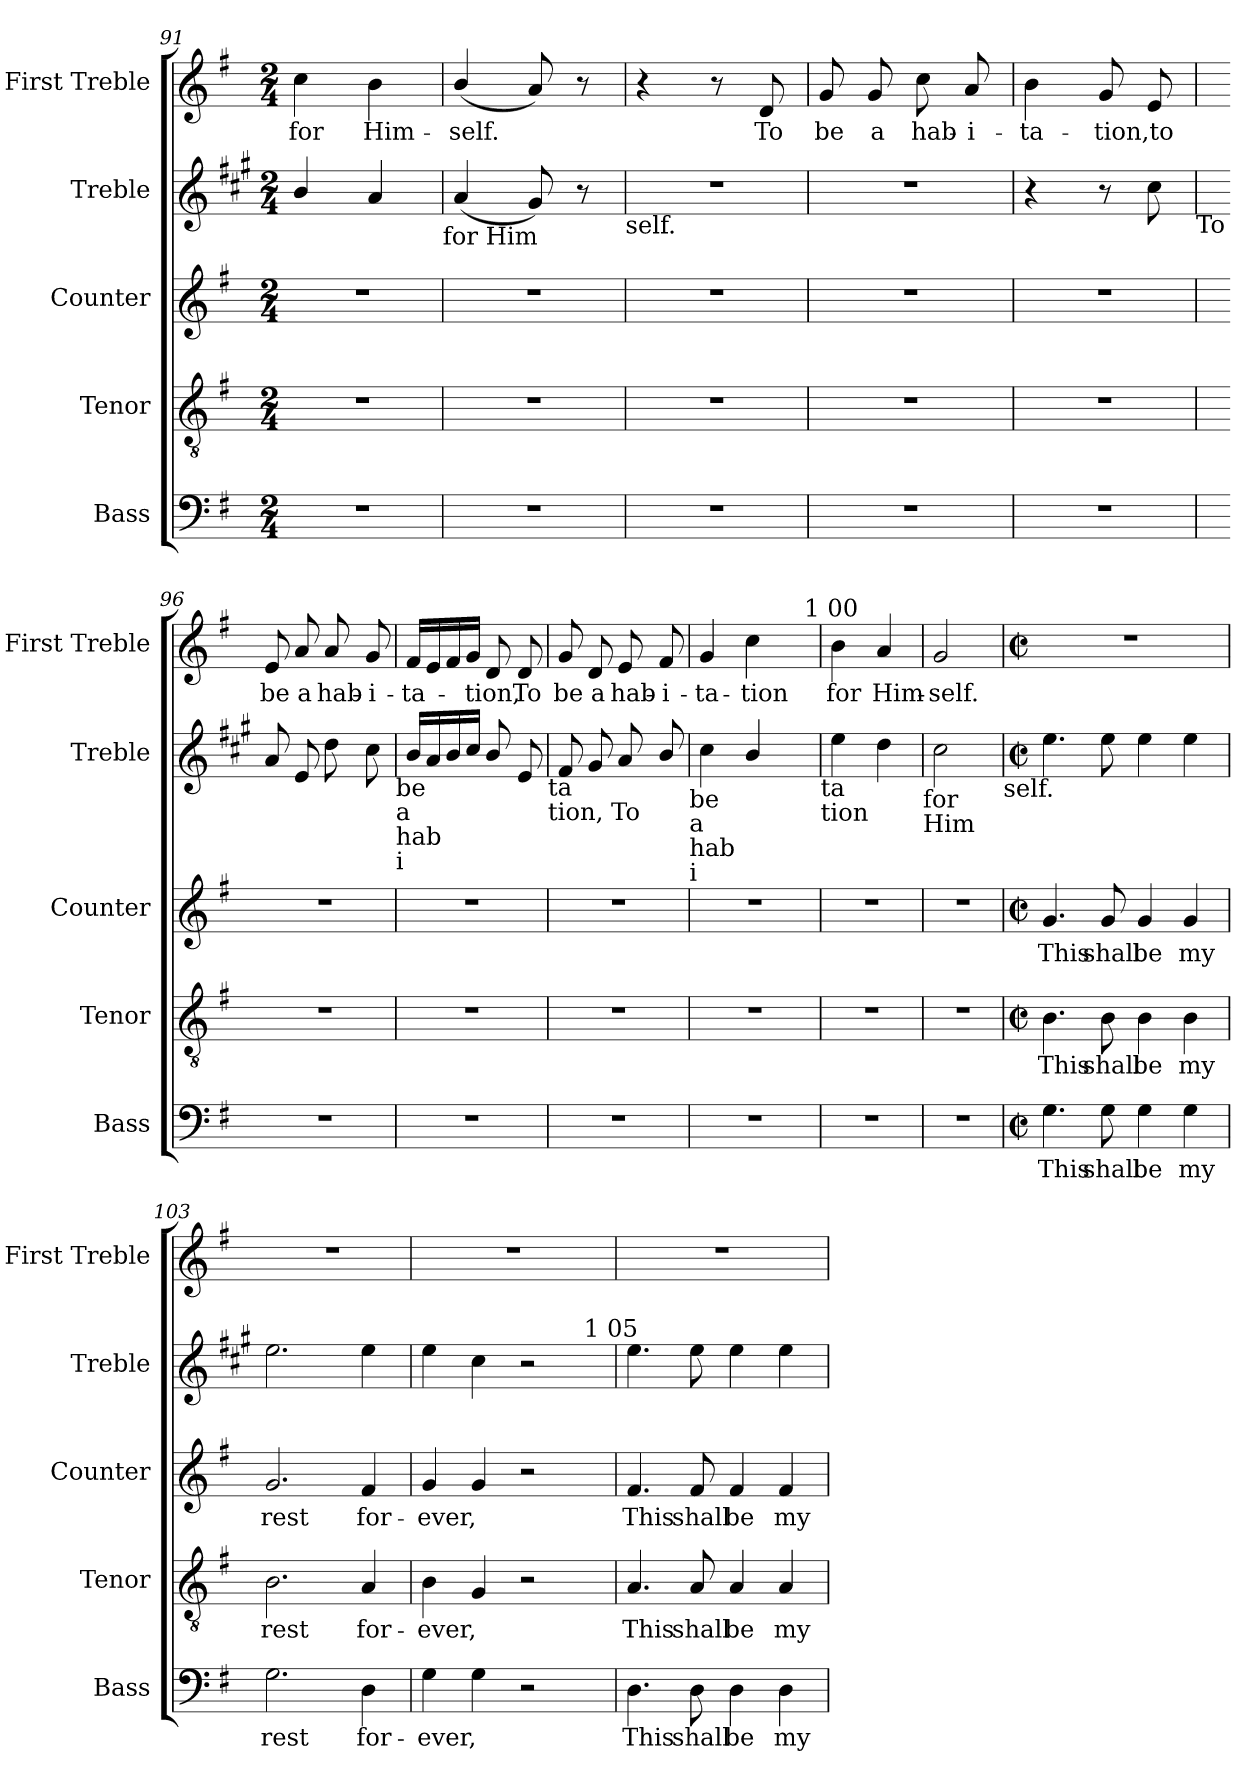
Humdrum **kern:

**kern	**text	**kern	**text	**kern	**text	**kern	**kern	**text
*part5	*part5	*part4	*part4	*part3	*part3	*part2	*part1	*part1
*staff5	*staff5	*staff4	*staff4	*staff3	*staff3	*staff2	*staff1	*staff1
*I"Bass	*	*I"Tenor	*	*I"Counter	*	*I"Treble	*I"First  Treble	*
*I'Bass	*	*I'Tenor	*	*I'Counter	*	*I'Treble	*I'First  Treble	*
*clefF4	*	*clefGv2	*	*clefG2	*	*clefG2	*clefG2	*
*	*	*	*	*	*	*ITrd1c2	*	*
*k[f#]	*	*k[f#]	*	*k[f#]	*	*k[f#]	*k[f#]	*
*G:	*	*G:	*	*G:	*	*G:	*G:	*
*M2/4	*	*M2/4	*	*M2/4	*	*M2/4	*M2/4	*
=91	=91	=91	=91	=91	=91	=91	=91	=91
!	!	!	!	!	!	!	!	!LO:LY:b:cj
2r	.	2r	.	2r	.	4a/	4cc\	for
!	!	!	!	!	!	!	!	!LO:LY:b:cj
.	.	.	.	.	.	4g/	4b\	Him-
!	!	!	!	!	!	!LO:TX:b:t=for Him	!	!
=92	=92	=92	=92	=92	=92	=92	=92	=92
!	!	!	!	!	!	!	!	!LO:LY:b:cj
2r	.	2r	.	2r	.	(<4g/	(<4b/	-self.
.	.	.	.	.	.	8f#/)	8a/)	.
.	.	.	.	.	.	8r	8r	.
!	!	!	!	!	!	!LO:TX:b:t=self.	!	!
=93	=93	=93	=93	=93	=93	=93	=93	=93
2r	.	2r	.	2r	.	2r	4r	.
.	.	.	.	.	.	.	8r	.
!	!	!	!	!	!	!	!	!LO:LY:b:cj
.	.	.	.	.	.	.	8d/	To
=94	=94	=94	=94	=94	=94	=94	=94	=94
!	!	!	!	!	!	!	!	!LO:LY:b:cj
2r	.	2r	.	2r	.	2r	8g/	be
!	!	!	!	!	!	!	!	!LO:LY:b:cj
.	.	.	.	.	.	.	8g/	a
!	!	!	!	!	!	!	!	!LO:LY:b:cj
.	.	.	.	.	.	.	8cc\	hab-
!	!	!	!	!	!	!	!	!LO:LY:b:cj
.	.	.	.	.	.	.	8a/	-i-
=95	=95	=95	=95	=95	=95	=95	=95	=95
!	!	!	!	!	!	!	!	!LO:LY:b:cj
2r	.	2r	.	2r	.	4r	4b\	-ta-
!	!	!	!	!	!	!	!	!LO:LY:b:cj
.	.	.	.	.	.	8r	8g/	-tion,to
.	.	.	.	.	.	8b\	8e/	.
!	!	!	!	!	!	!LO:TX:b:t=To	!	!
!!LO:LB:g=z
=96	=96	=96	=96	=96	=96	=96	=96	=96
!	!	!	!	!	!	!	!	!LO:LY:b:cj
2r	.	2r	.	2r	.	8g/	8e/	be
!	!	!	!	!	!	!	!	!LO:LY:b:cj
.	.	.	.	.	.	8d/	8a/	a
!	!	!	!	!	!	!	!	!LO:LY:b:cj
.	.	.	.	.	.	8cc\	8a/	hab-
!	!	!	!	!	!	!	!	!LO:LY:b:cj
.	.	.	.	.	.	8b\	8g/	-i-
!	!	!	!	!	!	!LO:TX:b:t=be	!	!
!	!	!	!	!	!	!LO:TX:b:t=a	!	!
!	!	!	!	!	!	!LO:TX:b:t=hab	!	!
!	!	!	!	!	!	!LO:TX:b:t=i	!	!
=97	=97	=97	=97	=97	=97	=97	=97	=97
!	!	!	!	!	!	!	!	!LO:LY:b:cj
2r	.	2r	.	2r	.	16a/L	16f#/L	-ta-
.	.	.	.	.	.	16g/	16e/	.
.	.	.	.	.	.	16a/	16f#/	.
.	.	.	.	.	.	16b/J	16g/J	.
!	!	!	!	!	!	!	!	!LO:LY:b:cj
.	.	.	.	.	.	8a/	8d/	-tion,
!	!	!	!	!	!	!	!	!LO:LY:b:cj
.	.	.	.	.	.	8d/	8d/	To
!	!	!	!	!	!	!LO:TX:b:t=ta	!	!
!	!	!	!	!	!	!LO:TX:b:t=tion, To	!	!
=98	=98	=98	=98	=98	=98	=98	=98	=98
!	!	!	!	!	!	!	!	!LO:LY:b:cj
2r	.	2r	.	2r	.	8e/	8g/	be
!	!	!	!	!	!	!	!	!LO:LY:b:cj
.	.	.	.	.	.	8f#/	8d/	a
!	!	!	!	!	!	!	!	!LO:LY:b:cj
.	.	.	.	.	.	8g/	8e/	hab-
!	!	!	!	!	!	!	!	!LO:LY:b:cj
.	.	.	.	.	.	8a/	8f#/	-i-
!	!	!	!	!	!	!LO:TX:b:t=be	!	!
!	!	!	!	!	!	!LO:TX:b:t=a	!	!
!	!	!	!	!	!	!LO:TX:b:t=hab	!	!
!	!	!	!	!	!	!LO:TX:b:t=i	!	!
=99	=99	=99	=99	=99	=99	=99	=99	=99
!	!	!	!	!	!	!	!	!LO:LY:b:cj
*	*	*	*	*	*	*	*^	*
2r	.	2r	.	2r	.	4b\	4g/	4ryy	-ta-
!	!	!	!	!	!	!	!	!	!LO:LY:b:cj
.	.	.	.	.	.	4a/	4cc\	8ryy	-tion
.	.	.	.	.	.	.	.	16ryy	.
.	.	.	.	.	.	.	.	64ryy	.
!	!	!	!	!	!	!	!	!LO:TX:a:t=1 00	!
.	.	.	.	.	.	.	.	32.ryy	.
!	!	!	!	!	!	!LO:TX:b:t=ta	!	!	!
!	!	!	!	!	!	!LO:TX:b:t=tion	!	!	!
=100	=100	=100	=100	=100	=100	=100	=100	=100	=100
!	!	!	!	!	!	!	!	!	!LO:LY:b:cj
*	*	*	*	*	*	*	*v	*v	*
2r	.	2r	.	2r	.	4dd\	4b\	for
!	!	!	!	!	!	!	!	!LO:LY:b:cj
.	.	.	.	.	.	4cc\	4a/	Him-
!	!	!	!	!	!	!LO:TX:b:t=for	!	!
!	!	!	!	!	!	!LO:TX:b:t=Him	!	!
=101	=101	=101	=101	=101	=101	=101	=101	=101
!	!	!	!	!	!	!	!	!LO:LY:b:cj
2r	.	2r	.	2r	.	2b\	2g/	-self.
!	!	!	!	!	!	!LO:TX:b:t=self.	!	!
!!LO:LB:g=z
=102	=102	=102	=102	=102	=102	=102	=102	=102
*M2/2	*	*M2/2	*	*M2/2	*	*M2/2	*M2/2	*
*met(c|)	*	*met(c|)	*	*met(c|)	*	*met(c|)	*met(c|)	*
!	!LO:LY:a:cj	!	!LO:LY:a:cj	!	!LO:LY:b:cj	!	!	!
4.G\	This	4.B\	This	4.g/	This	4.dd\	1r	.
!	!LO:LY:a:cj	!	!LO:LY:a:cj	!	!LO:LY:b:cj	!	!	!
8G\	shall	8B\	shall	8g/	shall	8dd\	.	.
!	!LO:LY:a:cj	!	!LO:LY:a:cj	!	!LO:LY:b:cj	!	!	!
4G\	be	4B\	be	4g/	be	4dd\	.	.
!	!LO:LY:a:cj	!	!LO:LY:a:cj	!	!LO:LY:b:cj	!	!	!
4G\	my	4B\	my	4g/	my	4dd\	.	.
=103	=103	=103	=103	=103	=103	=103	=103	=103
!	!LO:LY:a:cj	!	!LO:LY:a:cj	!	!LO:LY:b:cj	!	!	!
2.G\	rest	2.B\	rest	2.g/	rest	2.dd\	1r	.
!	!LO:LY:a:cj	!	!LO:LY:a:cj	!	!LO:LY:b:cj	!	!	!
4D\	for-	4A/	for-	4f#/	for-	4dd\	.	.
=104	=104	=104	=104	=104	=104	=104	=104	=104
!	!LO:LY:a	!	!LO:LY:a	!	!LO:LY:b	!	!	!
*	*	*	*	*	*	*^	*	*
4G\	-ever,	4B\	-ever,	4g/	-ever,	4dd\	2..ryy	1r	.
4G\	.	4G/	.	4g/	.	4b\	.	.	.
2r	.	2r	.	2r	.	2r	.	.	.
!	!	!	!	!	!	!	!LO:TX:a:t=1 05	!	!
.	.	.	.	.	.	.	8ryy	.	.
=105	=105	=105	=105	=105	=105	=105	=105	=105	=105
!	!LO:LY:a:cj	!	!LO:LY:a:cj	!	!LO:LY:b:cj	!	!	!	!
*	*	*	*	*	*	*v	*v	*	*
4.D\	This	4.A/	This	4.f#/	This	4.dd\	1r	.
!	!LO:LY:a:cj	!	!LO:LY:a:cj	!	!LO:LY:b:cj	!	!	!
8D\	shall	8A/	shall	8f#/	shall	8dd\	.	.
!	!LO:LY:a:cj	!	!LO:LY:a:cj	!	!LO:LY:b:cj	!	!	!
4D\	be	4A/	be	4f#/	be	4dd\	.	.
!	!LO:LY:a:cj	!	!LO:LY:a:cj	!	!LO:LY:b:cj	!	!	!
4D\	my	4A/	my	4f#/	my	4dd\	.	.
=	=	=	=	=	=	=	=	=
*-	*-	*-	*-	*-	*-	*-	*-	*-
